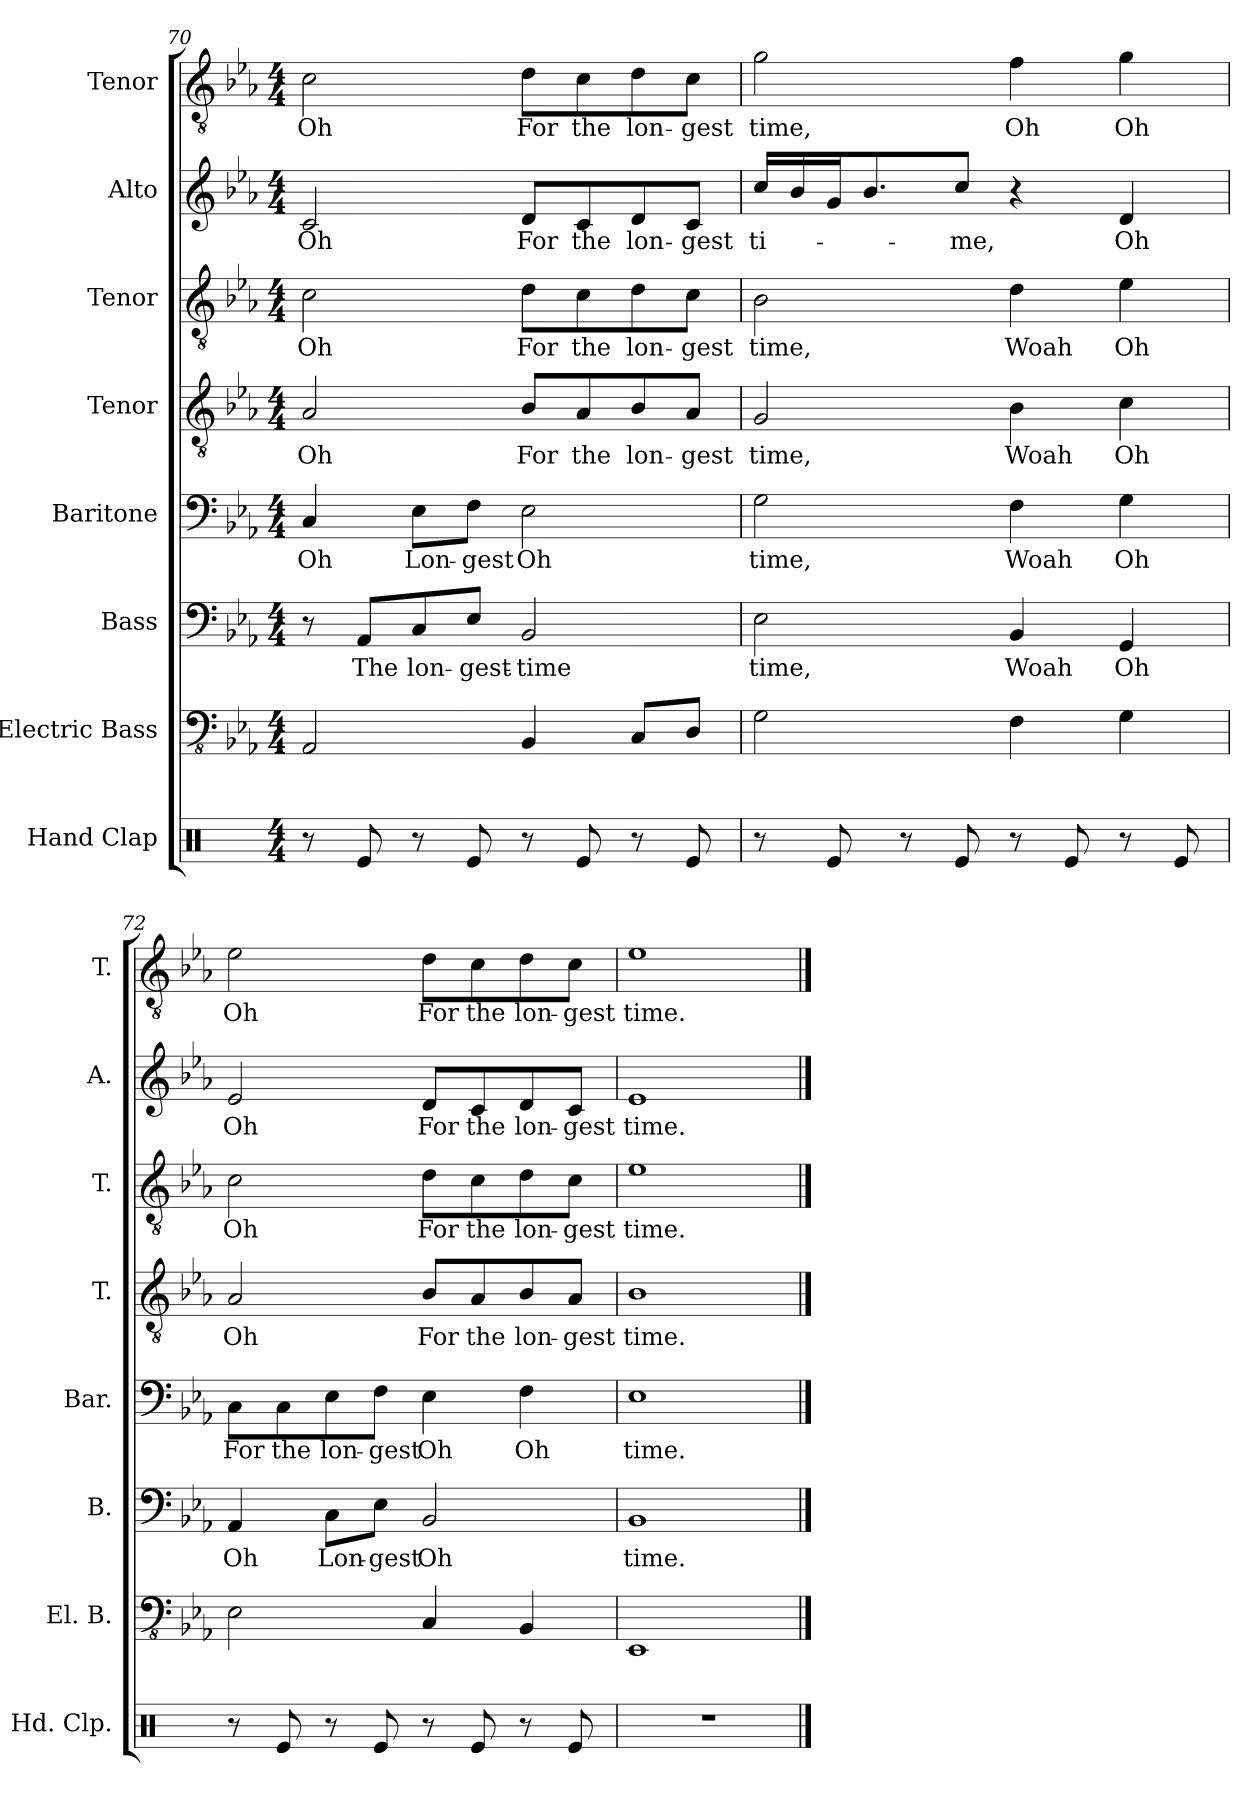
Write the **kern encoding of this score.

**kern	**kern	**kern	**text	**kern	**text	**kern	**text	**kern	**text	**kern	**text	**kern	**text
*part8	*part7	*part6	*part6	*part5	*part5	*part4	*part4	*part3	*part3	*part2	*part2	*part1	*part1
*staff8	*staff7	*staff6	*staff6	*staff5	*staff5	*staff4	*staff4	*staff3	*staff3	*staff2	*staff2	*staff1	*staff1
*I"Hand Clap	*I"Electric Bass	*I"Bass	*	*I"Baritone	*	*I"Tenor	*	*I"Tenor	*	*I"Alto	*	*I"Tenor	*
*I'Hd. Clp.	*I'El. B.	*I'B.	*	*I'Bar.	*	*I'T.	*	*I'T.	*	*I'A.	*	*I'T.	*
*clefX	*clefFv4	*clefF4	*	*clefF4	*	*clefGv2	*	*clefGv2	*	*clefG2	*	*clefGv2	*
*k[]	*k[b-e-a-]	*k[b-e-a-]	*	*k[b-e-a-]	*	*k[b-e-a-]	*	*k[b-e-a-]	*	*k[b-e-a-]	*	*k[b-e-a-]	*
*M4/4	*M4/4	*M4/4	*	*M4/4	*	*M4/4	*	*M4/4	*	*M4/4	*	*M4/4	*
=70	=70	=70	=70	=70	=70	=70	=70	=70	=70	=70	=70	=70	=70
8r	2AAA-/	8r	.	4C/	Oh	2A-/	Oh	2c\	Oh	2c/	Oh	2c\	Oh
8Re/	.	8AA-/L	The	.	.	.	.	.	.	.	.	.	.
8r	.	8C/	lon-	8E-\L	Lon-	.	.	.	.	.	.	.	.
8Re/	.	8E-/J	-gest-	8F\J	-gest	.	.	.	.	.	.	.	.
8r	4BBB-/	2BB-/	-time	2E-\	Oh	8B-/L	For	8d\L	For	8d/L	For	8d\L	For
8Re/	.	.	.	.	.	8A-/	the	8c\	the	8c/	the	8c\	the
8r	8CC/L	.	.	.	.	8B-/	lon-	8d\	lon-	8d/	lon-	8d\	lon-
8Re/	8DD/J	.	.	.	.	8A-/J	-gest	8c\J	-gest	8c/J	-gest	8c\J	-gest
!!LO:PB:g=z
=71	=71	=71	=71	=71	=71	=71	=71	=71	=71	=71	=71	=71	=71
8r	2GG\	2E-\	time,	2G\	time,	2G/	time,	2B-\	time,	16cc/LL	ti-	2g\	time,
.	.	.	.	.	.	.	.	.	.	16b-/	.	.	.
8Re/	.	.	.	.	.	.	.	.	.	16g/J	.	.	.
.	.	.	.	.	.	.	.	.	.	8.b-/	.	.	.
8r	.	.	.	.	.	.	.	.	.	.	.	.	.
8Re/	.	.	.	.	.	.	.	.	.	8cc/J	-me,	.	.
8r	4FF\	4BB-/	Woah	4F\	Woah	4B-\	Woah	4d\	Woah	4r	.	4f\	Oh
8Re/	.	.	.	.	.	.	.	.	.	.	.	.	.
8r	4GG\	4GG/	Oh	4G\	Oh	4c\	Oh	4e-\	Oh	4d/	Oh	4g\	Oh
8Re/	.	.	.	.	.	.	.	.	.	.	.	.	.
=72	=72	=72	=72	=72	=72	=72	=72	=72	=72	=72	=72	=72	=72
8r	2EE-\	4AA-/	Oh	8C\L	For	2A-/	Oh	2c\	Oh	2e-/	Oh	2e-\	Oh
8Re/	.	.	.	8C\	the	.	.	.	.	.	.	.	.
8r	.	8C\L	Lon-	8E-\	lon-	.	.	.	.	.	.	.	.
8Re/	.	8E-\J	-gest	8F\J	-gest	.	.	.	.	.	.	.	.
8r	4CC/	2BB-/	Oh	4E-\	Oh	8B-/L	For	8d\L	For	8d/L	For	8d\L	For
8Re/	.	.	.	.	.	8A-/	the	8c\	the	8c/	the	8c\	the
8r	4BBB-/	.	.	4F\	Oh	8B-/	lon-	8d\	lon-	8d/	lon-	8d\	lon-
8Re/	.	.	.	.	.	8A-/J	-gest	8c\J	-gest	8c/J	-gest	8c\J	-gest
=73	=73	=73	=73	=73	=73	=73	=73	=73	=73	=73	=73	=73	=73
1r	1EEE-	1BB-	time.	1E-	time.	1B-	time.	1e-	time.	1e-	time.	1e-	time.
==	==	==	==	==	==	==	==	==	==	==	==	==	==
*-	*-	*-	*-	*-	*-	*-	*-	*-	*-	*-	*-	*-	*-
